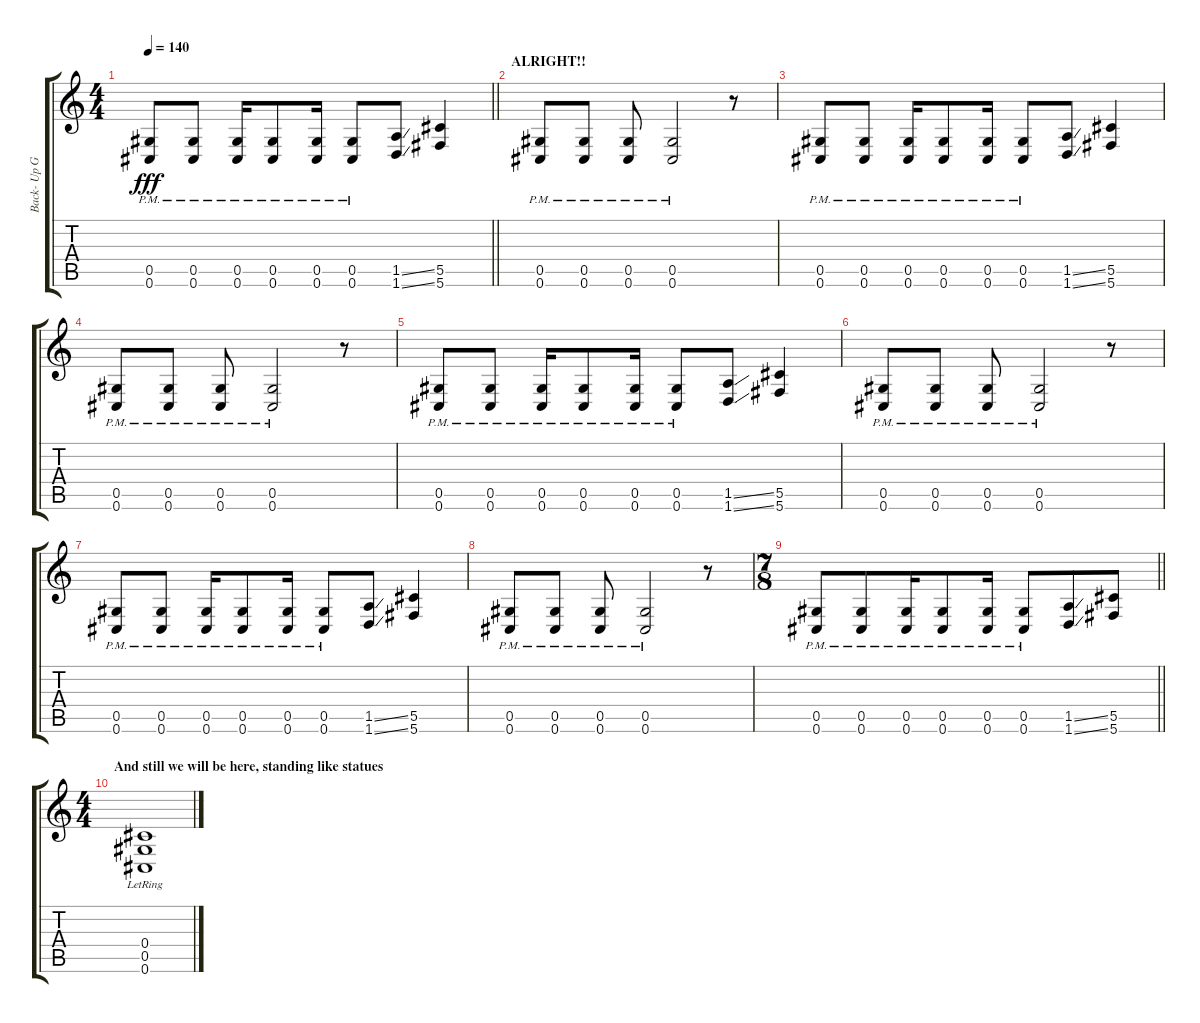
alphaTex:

\track ("Back- Up Guitar- Rory" "Back- Up G") {instrument overdrivenguitar}
\staff {score tabs}
\tuning (Eb4 Bb3 Gb3 Db3 Ab2 Db2) {hide}
\ts (4 4)
\tempo 140
\clef g2
\barLineRight lightlight
\ks c
(0.5{pm} 0.6{pm}).8{dy fff} (0.5{pm} 0.6{pm}).8 (0.5{pm} 0.6{pm}).16 (0.5{pm} 0.6{pm}).8 (0.5{pm} 0.6{pm}).16 (0.5{pm} 0.6{pm}).8 (1.5{ss} 1.6{ss}).8 (5.5 5.6).4 |
\section ("" "ALRIGHT!!")
(0.5{pm} 0.6{pm}).8 (0.5{pm} 0.6{pm}).8 (0.5{pm} 0.6{pm}).8 (0.5{pm} 0.6{pm}).2 r.8 |
(0.5{pm} 0.6{pm}).8 (0.5{pm} 0.6{pm}).8 (0.5{pm} 0.6{pm}).16 (0.5{pm} 0.6{pm}).8 (0.5{pm} 0.6{pm}).16 (0.5{pm} 0.6{pm}).8 (1.5{ss} 1.6{ss}).8 (5.5 5.6).4 |
(0.5{pm} 0.6{pm}).8 (0.5{pm} 0.6{pm}).8 (0.5{pm} 0.6{pm}).8 (0.5{pm} 0.6{pm}).2 r.8 |
(0.5{pm} 0.6{pm}).8 (0.5{pm} 0.6{pm}).8 (0.5{pm} 0.6{pm}).16 (0.5{pm} 0.6{pm}).8 (0.5{pm} 0.6{pm}).16 (0.5{pm} 0.6{pm}).8 (1.5{ss} 1.6{ss}).8 (5.5 5.6).4 |
(0.5{pm} 0.6{pm}).8 (0.5{pm} 0.6{pm}).8 (0.5{pm} 0.6{pm}).8 (0.5{pm} 0.6{pm}).2 r.8 |
(0.5{pm} 0.6{pm}).8 (0.5{pm} 0.6{pm}).8 (0.5{pm} 0.6{pm}).16 (0.5{pm} 0.6{pm}).8 (0.5{pm} 0.6{pm}).16 (0.5{pm} 0.6{pm}).8 (1.5{ss} 1.6{ss}).8 (5.5 5.6).4 |
(0.5{pm} 0.6{pm}).8 (0.5{pm} 0.6{pm}).8 (0.5{pm} 0.6{pm}).8 (0.5{pm} 0.6{pm}).2 r.8 |
\ts (7 8)
\barLineRight lightlight
(0.5{pm} 0.6{pm}).8 (0.5{pm} 0.6{pm}).8 (0.5{pm} 0.6{pm}).16 (0.5{pm} 0.6{pm}).8 (0.5{pm} 0.6{pm}).16 (0.5{pm} 0.6{pm}).8 (1.5{ss} 1.6{ss}).8 (5.5 5.6).8 |
\ts (4 4)
\section ("" "And still we will be here, standing like statues")
(0.4{lr} 0.5{lr} 0.6{lr}).1
